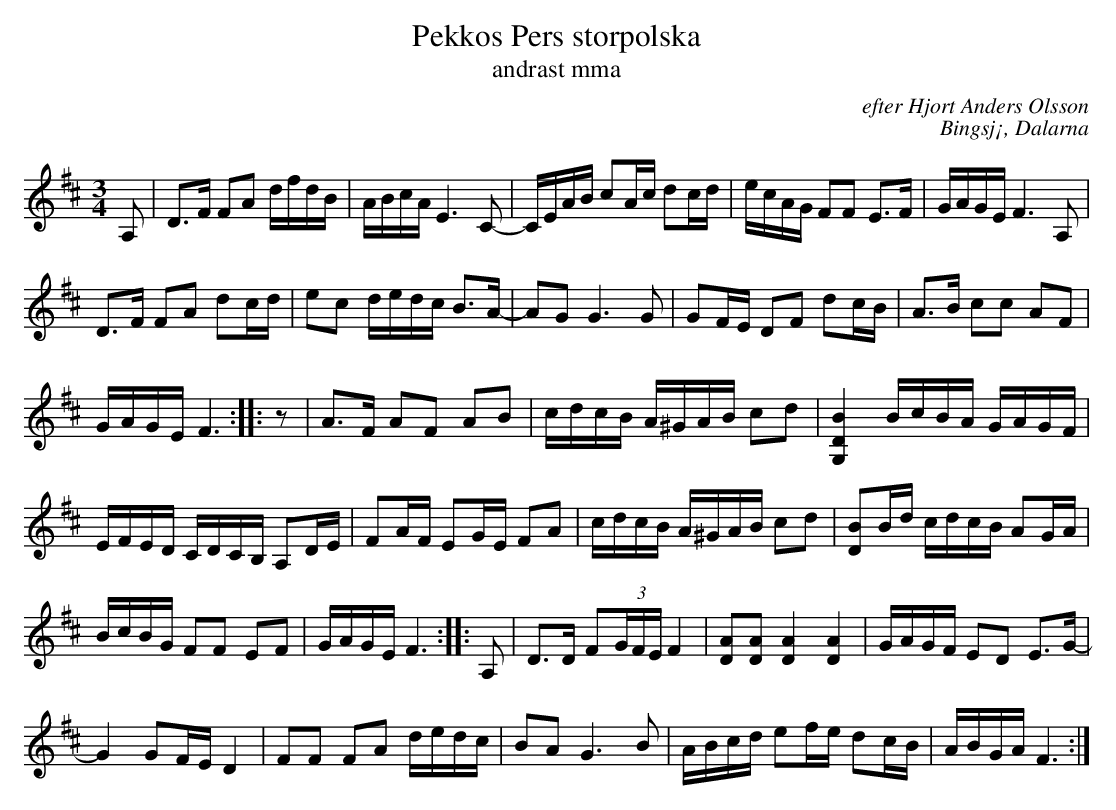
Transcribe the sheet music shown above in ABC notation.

X:1
T: Pekkos Pers storpolska
T: andrast mma
C: efter Hjort Anders Olsson
C: Bingsj¡, Dalarna
M: 3/4
L: 1/8
K: D
A, | D>F FA d/f/d/B/ | A/B/c/A/ E3 C-| C/E/A/B/ cA/c/ dc/d/ | e/c/A/G/ FF E>F | G/A/G/E/ F3 A, |
D>F FA dc/d/ | ec d/e/d/c/ B>A- | AG G3 G | GF/E/ DF dc/B/ | A>B cc AF |
G/A/G/E/ F3 :: z | A>F AF AB | c/d/c/B/ A/^G/A/B/ cd | [G,2D2B2] B/c/B/A/ G/A/G/F/ |
E/F/E/D/ C/D/C/B,/ A,D/E/ | FA/F/ EG/E/ FA | c/d/c/B/ A/^G/A/B/ cd | [DB]B/d/ c/d/c/B/ AG/A/ |
B/c/B/G/ FF EF | G/A/G/E/ F3 :: A, | D>D F(3G/F/E/ F2 | [DA][DA] [D2A2] [D2A2] | G/A/G/F/ ED E>G- |
G2 GF/E/ D2 | FF FA d/e/d/c/ | BA G3 B | A/B/c/d/ ef/e/ dc/B/ | A/B/G/A/ F3 :|]
